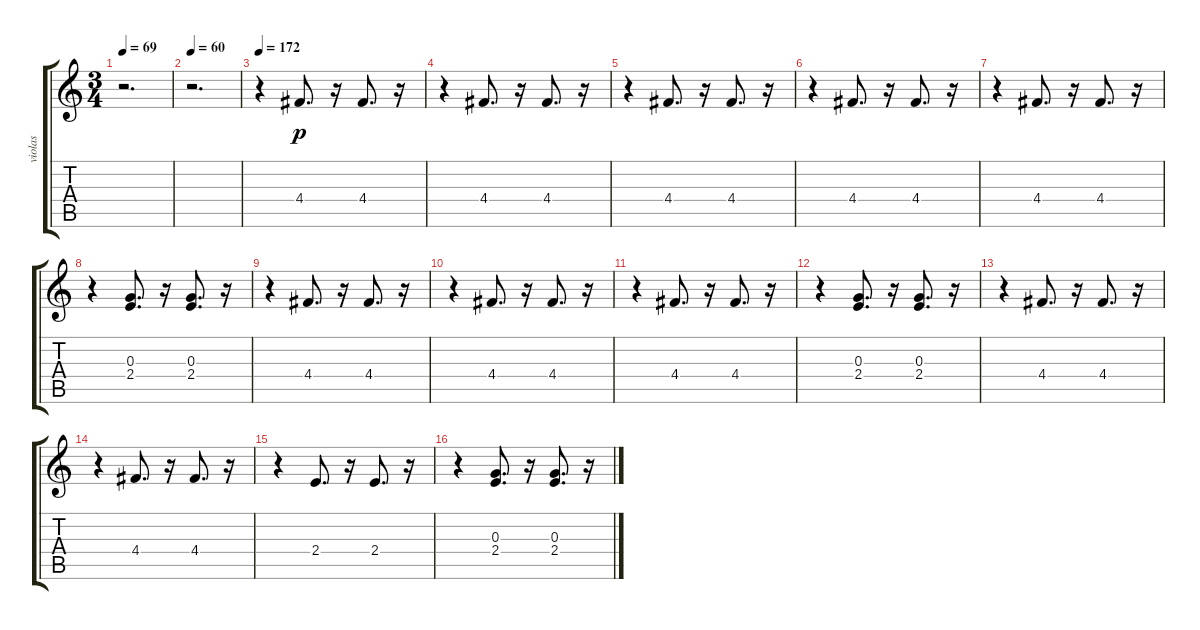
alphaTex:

\track ("violas" "violas") {instrument contrabass}
\staff {score tabs}
\tuning (E4 B3 G3 D3 A2 E2) {hide}
\ts (3 4)
\tempo 69
\clef g2
\ks c
r.2{d dy p} |
\tempo 60
r.2{d} |
\tempo 172
r.4 4.4.8{d} r.16 4.4.8{d} r.16 |
r.4 4.4.8{d} r.16 4.4.8{d} r.16 |
r.4 4.4.8{d} r.16 4.4.8{d} r.16 |
r.4 4.4.8{d} r.16 4.4.8{d} r.16 |
r.4 4.4.8{d} r.16 4.4.8{d} r.16 |
r.4 (0.3 2.4).8{d} r.16 (0.3 2.4).8{d} r.16 |
r.4 4.4.8{d} r.16 4.4.8{d} r.16 |
r.4 4.4.8{d} r.16 4.4.8{d} r.16 |
r.4 4.4.8{d} r.16 4.4.8{d} r.16 |
r.4 (0.3 2.4).8{d} r.16 (0.3 2.4).8{d} r.16 |
r.4 4.4.8{d} r.16 4.4.8{d} r.16 |
r.4 4.4.8{d} r.16 4.4.8{d} r.16 |
r.4 2.4.8{d} r.16 2.4.8{d} r.16 |
r.4 (0.3 2.4).8{d} r.16 (0.3 2.4).8{d} r.16
